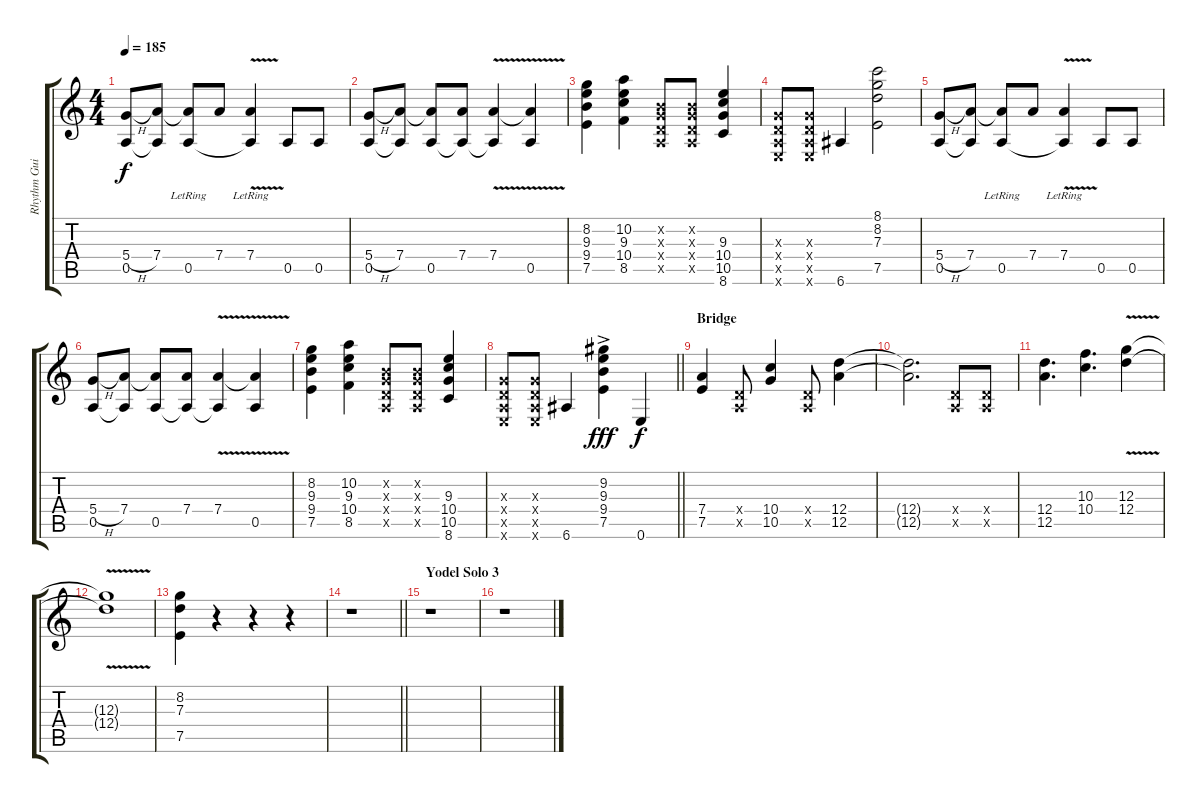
\track ("Rhythm Guitar 1" "Rhythm Gui") {mute instrument overdrivenguitar}
\staff {score tabs}
\tuning (E4 B3 G3 D3 A2 E2) {hide}
\ts (4 4)
\tempo 185
\clef g2
\ks c
(5.4{h} 0.5).8{dy f} (7.4 0.5{t}).8 (7.4{t} 0.5{lr}).8 7.4.8 (7.4{v lr} 0.5{t}).4 0.5.8 0.5.8 |
(5.4{h} 0.5).8 (7.4 0.5{t}).8 (7.4{t} 0.5).8 (7.4 0.5{t}).8 (7.4{v} 0.5{t}).4 (7.4{t} 0.5).4 |
(8.2 9.3 9.4 7.5).4 (10.2 9.3 10.4 8.5).4 (0.2{x} 0.3{x} 0.4{x} 0.5{x}).8 (0.2{x} 0.3{x} 0.4{x} 0.5{x}).8 (9.3 10.4 10.5 8.6).4 |
(0.3{x} 0.4{x} 0.5{x} 0.6{x}).8 (0.3{x} 0.4{x} 0.5{x} 0.6{x}).8 6.6.4 (8.1 8.2 7.3 7.5).2 |
(5.4{h} 0.5).8 (7.4 0.5{t}).8 (7.4{t} 0.5{lr}).8 7.4.8 (7.4{v lr} 0.5{t}).4 0.5.8 0.5.8 |
(5.4{h} 0.5).8 (7.4 0.5{t}).8 (7.4{t} 0.5).8 (7.4 0.5{t}).8 (7.4{v} 0.5{t}).4 (7.4{t} 0.5).4 |
(8.2 9.3 9.4 7.5).4 (10.2 9.3 10.4 8.5).4 (0.2{x} 0.3{x} 0.4{x} 0.5{x}).8 (0.2{x} 0.3{x} 0.4{x} 0.5{x}).8 (9.3 10.4 10.5 8.6).4 |
\barLineRight lightlight
(0.3{x} 0.4{x} 0.5{x} 0.6{x}).8 (0.3{x} 0.4{x} 0.5{x} 0.6{x}).8 6.6.4 (9.2{ac} 9.3{ac} 9.4{ac} 7.5).4{dy fff} 0.6.4{dy f} |
\section ("" "Bridge")
(7.4 7.5).4 (0.4{x} 0.5{x}).8 (10.4 10.5).4 (0.4{x} 0.5{x}).8 (12.4 12.5).4 |
(12.4{t} 12.5{t}).2{d} (0.4{x} 0.5{x}).8 (0.4{x} 0.5{x}).8 |
(12.4 12.5).4{d} (10.3 10.4).4{d} (12.3{v} 12.4).4 |
(12.3{t} 12.4{t}).1 |
(8.2 7.3 7.5).4 r.4 r.4 r.4 |
\barLineRight lightlight
r.1 |
\section ("" "Yodel Solo 3")
r.1 |
r.1
